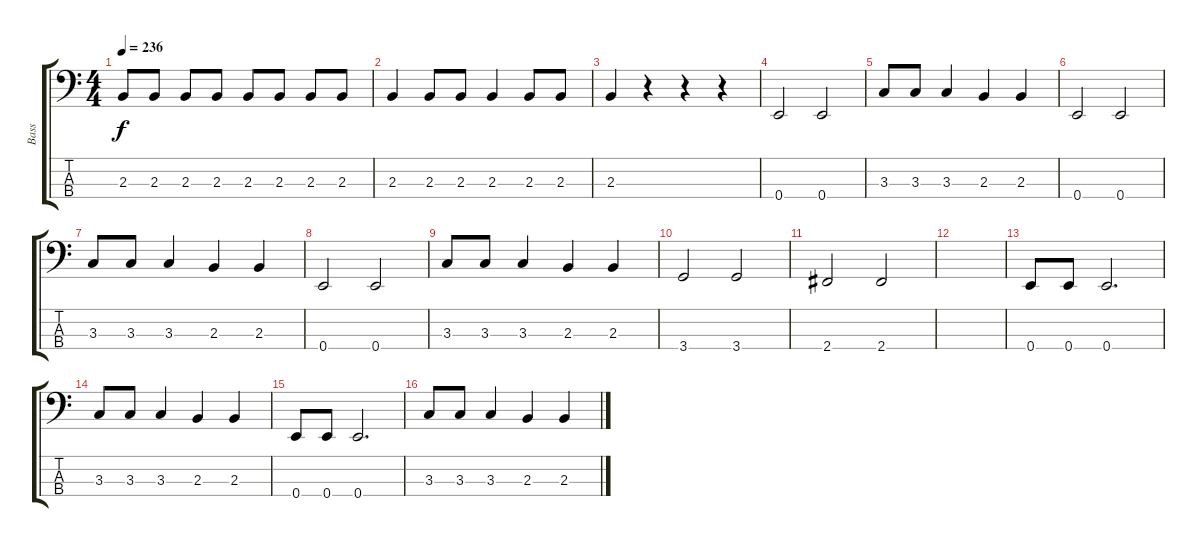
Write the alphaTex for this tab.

\track ("Bass" "Bass") {instrument electricbasspick}
\staff {score tabs}
\tuning (G2 D2 A1 E1) {hide}
\ts (4 4)
\tempo 236
\clef f4
\ks c
2.3.8{dy f} 2.3.8 2.3.8 2.3.8 2.3.8 2.3.8 2.3.8 2.3.8 |
2.3.4 2.3.8 2.3.8 2.3.4 2.3.8 2.3.8 |
2.3.4 r.4 r.4 r.4 |
0.4.2 0.4.2 |
3.3.8 3.3.8 3.3.4 2.3.4 2.3.4 |
0.4.2 0.4.2 |
3.3.8 3.3.8 3.3.4 2.3.4 2.3.4 |
0.4.2 0.4.2 |
3.3.8 3.3.8 3.3.4 2.3.4 2.3.4 |
3.4.2 3.4.2 |
2.4.2 2.4.2 |
|
0.4.8 0.4.8 0.4.2{d} |
3.3.8 3.3.8 3.3.4 2.3.4 2.3.4 |
0.4.8 0.4.8 0.4.2{d} |
3.3.8 3.3.8 3.3.4 2.3.4 2.3.4
